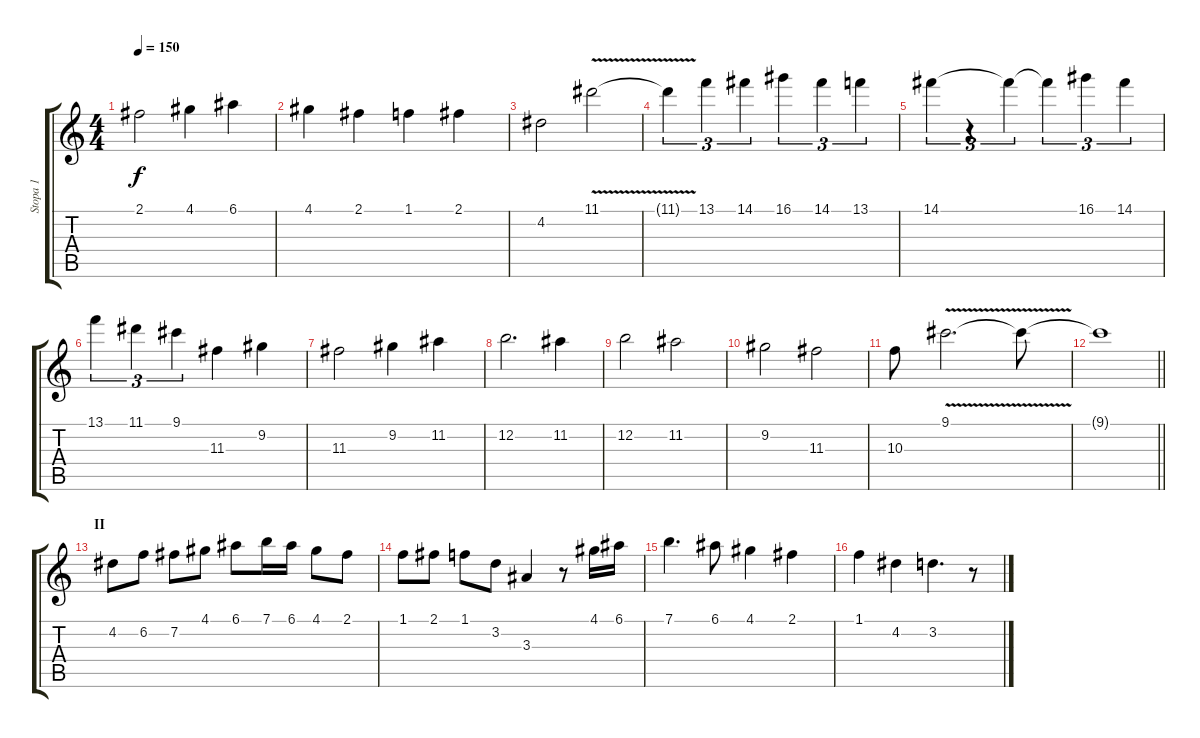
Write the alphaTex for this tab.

\track ("Stopa 1" "Stopa 1") {instrument overdrivenguitar}
\staff {score tabs}
\tuning (E4 B3 G3 D3 A2 E2) {hide}
\ts (4 4)
\tempo 150
\clef g2
\ks c
2.1.2{dy f} 4.1.4 6.1.4 |
4.1.4 2.1.4 1.1.4 2.1.4 |
4.2.2 11.1{v}.2 |
11.1{t}.4{tu (3 2)} 13.1.4{tu (3 2)} 14.1.4{tu (3 2)} 16.1.4{tu (3 2)} 14.1.4{tu (3 2)} 13.1.4{tu (3 2)} |
14.1.4{tu (3 2)} r.4{tu (3 2)} 14.1{t}.4{tu (3 2)} 14.1{t}.4{tu (3 2)} 16.1.4{tu (3 2)} 14.1.4{tu (3 2)} |
13.1.4{tu (3 2)} 11.1.4{tu (3 2)} 9.1.4{tu (3 2)} 11.3.4 9.2.4 |
11.3.2 9.2.4 11.2.4 |
12.2.2{d} 11.2.4 |
12.2.2 11.2.2 |
9.2.2 11.3.2 |
10.3.8 9.1{v}.2{d} 9.1{t}.8 |
\barLineRight lightlight
9.1{t}.1 |
\section ("" "II")
4.2.8 6.2.8 7.2.8 4.1.8 6.1.8 7.1.16 6.1.16 4.1.8 2.1.8 |
1.1.8 2.1.8 1.1.8 3.2.8 3.3.4 r.8 4.1.16 6.1.16 |
7.1.4{d} 6.1.8 4.1.4 2.1.4 |
1.1.4 4.2.4 3.2.4{d} r.8
